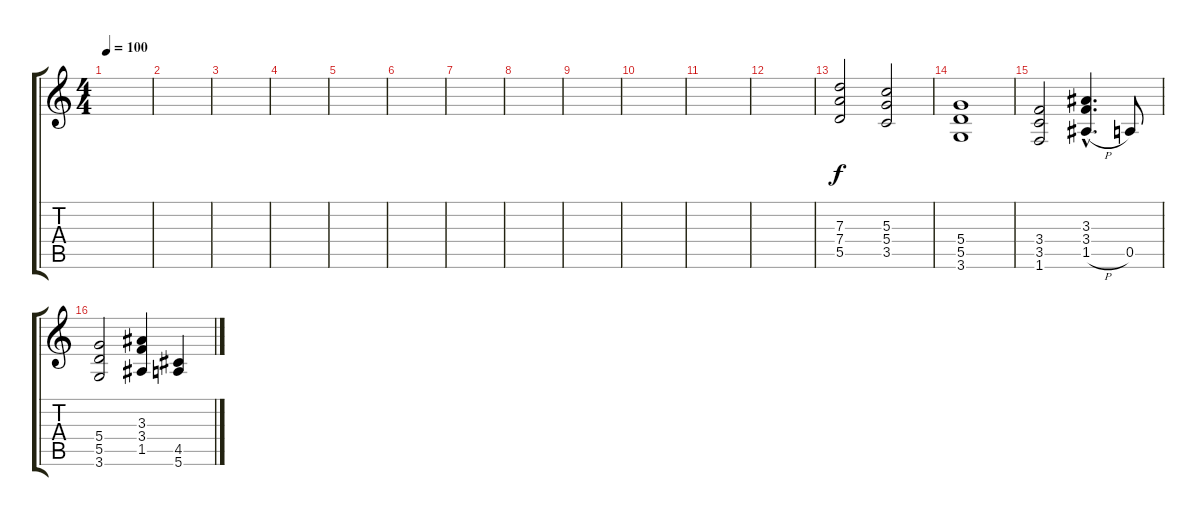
\track "" {instrument overdrivenguitar}
\staff {score tabs}
\tuning (E4 B3 G3 D3 A2 E2) {hide}
\ts (4 4)
\tempo 100
\clef g2
\ks c
|
|
|
|
|
|
|
|
|
|
|
|
(7.3 7.4 5.5).2 (5.3 5.4 3.5).2 |
(5.4 5.5 3.6).1 |
(3.4 3.5 1.6).2 (3.3{hac} 3.4{hac} 1.5{h hac}).4{d} 0.5.8 |
(5.4 5.5 3.6).2 (3.3 3.4 1.5).4 (4.5 5.6).4
